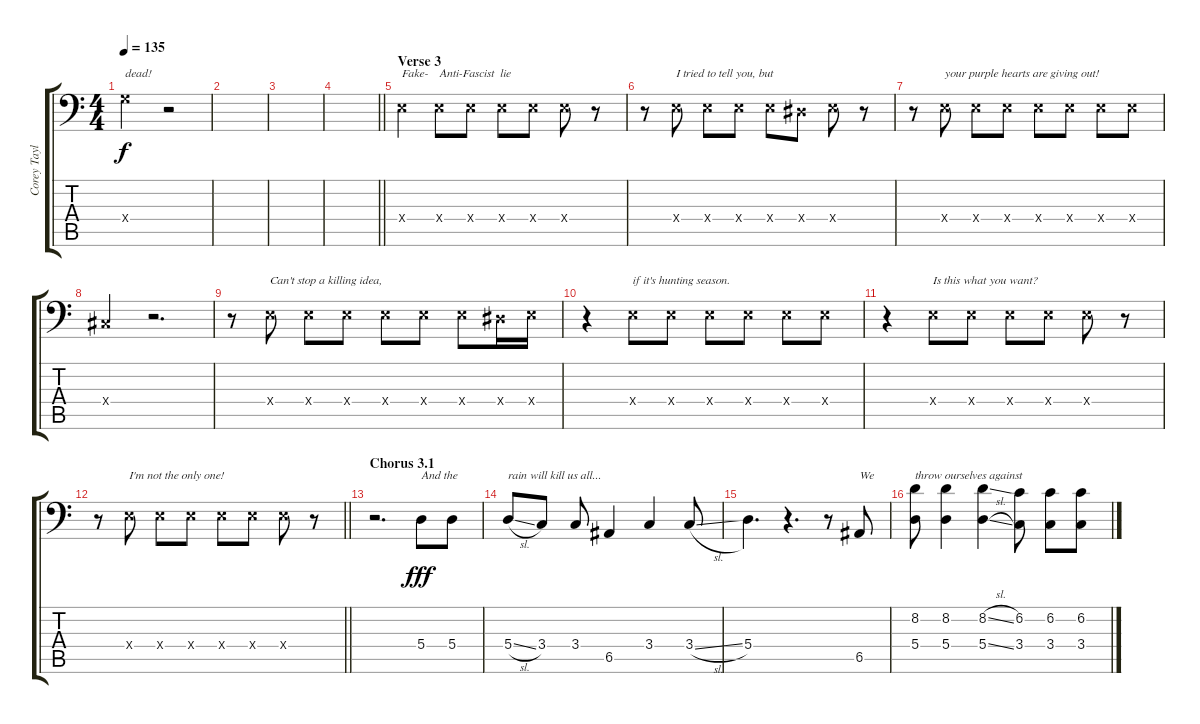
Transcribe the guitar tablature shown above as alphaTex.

\track ("Corey Taylor" "Corey Tayl") {instrument lead2sawtooth}
\staff {score tabs}
\tuning (B3 Gb3 D3 A2 E2 A1) {hide}
\ts (4 4)
\tempo 135
\clef f4
\ks c
10.4{x}.2{txt "dead!" dy f} r.2 |
|
|
\barLineRight lightlight
|
\section ("" "Verse 3")
7.4{x}.4{txt "Fake-"} 7.4{x}.8{txt "Anti-Fascist  lie"} 7.4{x}.8 7.4{x}.8 7.4{x}.8 7.4{x}.8 r.8 |
r.8 7.4{x}.8{txt "I tried to tell you, but"} 7.4{x}.8 7.4{x}.8 7.4{x}.8 6.4{x}.8 7.4{x}.8 r.8 |
r.8 7.4{x}.8{txt "your purple hearts are giving out!"} 7.4{x}.8 7.4{x}.8 7.4{x}.8 7.4{x}.8 7.4{x}.8 7.4{x}.8 |
4.4{x}.4 r.2{d} |
r.8 7.4{x}.8{txt "Can't stop a killing idea, "} 7.4{x}.8 7.4{x}.8 7.4{x}.8 7.4{x}.8 7.4{x}.8 6.4{x}.16 7.4{x}.16 |
r.4 7.4{x}.8{txt "if it's hunting season."} 7.4{x}.8 7.4{x}.8 7.4{x}.8 7.4{x}.8 7.4{x}.8 |
r.4 7.4{x}.8{txt "Is this what you want?"} 7.4{x}.8 7.4{x}.8 7.4{x}.8 7.4{x}.8 r.8 |
\barLineRight lightlight
r.8 7.4{x}.8{txt "I'm not the only one!"} 7.4{x}.8 7.4{x}.8 7.4{x}.8 7.4{x}.8 7.4{x}.8 r.8 |
\section ("" "Chorus 3.1")
r.2{d} 5.4.8{txt "And the" dy fff} 5.4.8 |
5.4{sl}.8{txt "rain will kill us all..."} 3.4.8 3.4.8 6.5.4 3.4.4 3.4{sl}.8 |
5.4.4{d} r.4{d} r.8 6.5.8{txt "We"} |
(8.2 5.4).8{txt "throw ourselves against "} (8.2 5.4).4 (8.2{sl} 5.4{sl}).4 (6.2 3.4).8 (6.2 3.4).8 (6.2 3.4).8
